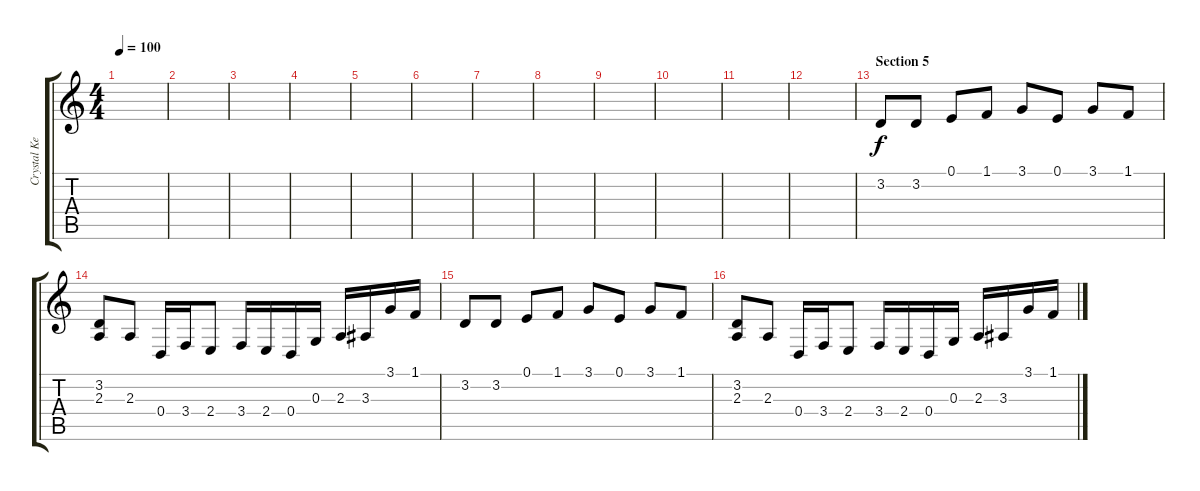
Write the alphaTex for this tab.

\track ("Crystal Keys" "Crystal Ke") {instrument fx3crystal}
\staff {score tabs}
\tuning (E4 B3 G3 D3 A2 E2) {hide}
\ts (4 4)
\tempo 100
\clef g2
\ks c
|
|
|
|
|
|
|
|
|
|
|
|
\section ("" "Section 5")
3.2.8 3.2.8 0.1.8 1.1.8 3.1.8 0.1.8 3.1.8 1.1.8 |
(3.2 2.3).8 2.3.8 0.4.16 3.4.16 2.4.8 3.4.16 2.4.16 0.4.16 0.3.16 2.3.16 3.3.16 3.1.16 1.1.16 |
3.2.8 3.2.8 0.1.8 1.1.8 3.1.8 0.1.8 3.1.8 1.1.8 |
(3.2 2.3).8 2.3.8 0.4.16 3.4.16 2.4.8 3.4.16 2.4.16 0.4.16 0.3.16 2.3.16 3.3.16 3.1.16 1.1.16
